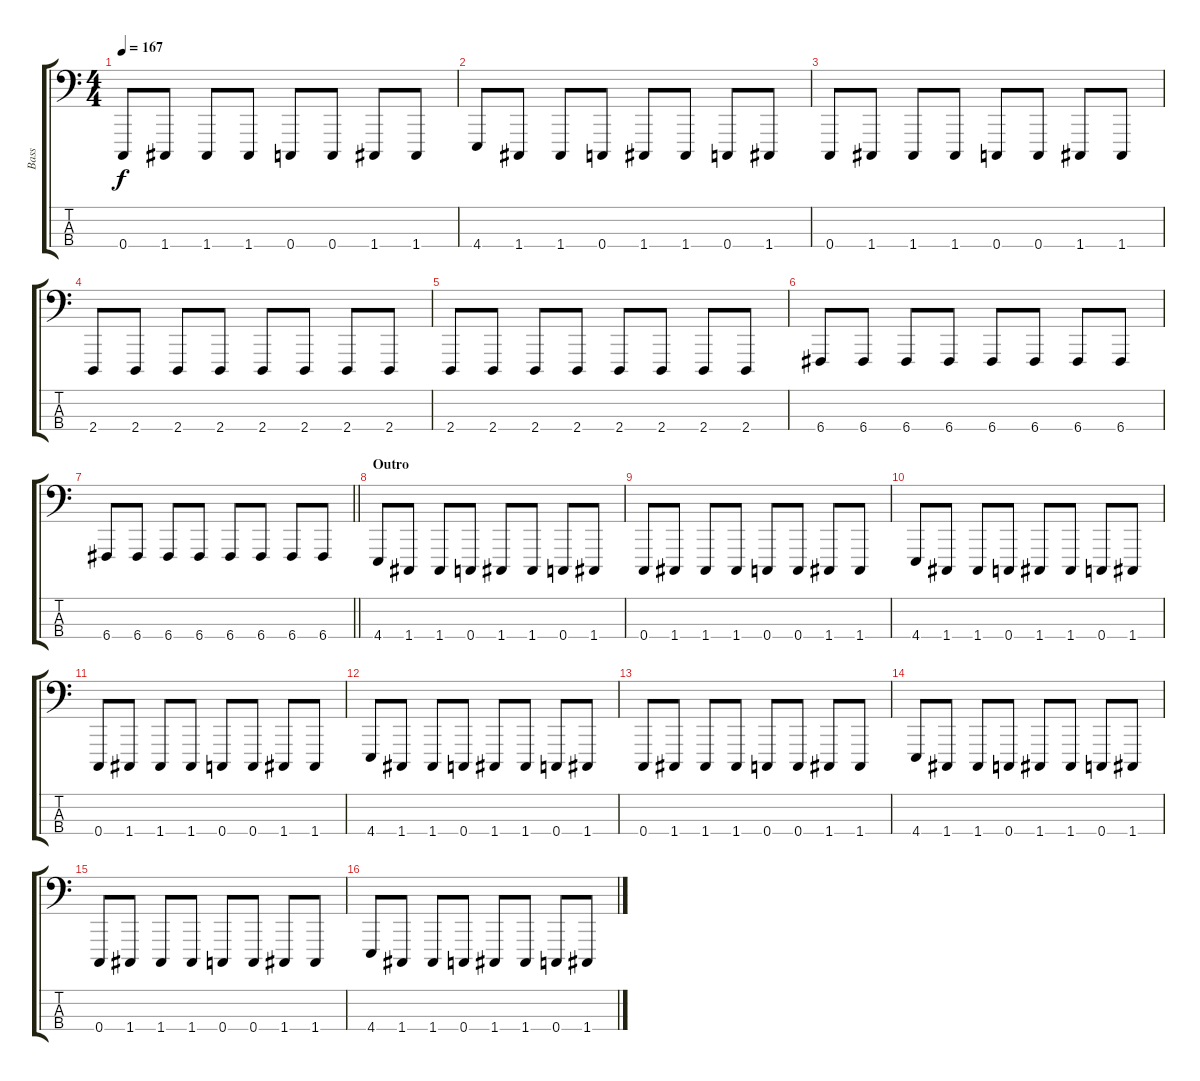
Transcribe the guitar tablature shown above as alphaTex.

\track ("Bass" "Bass") {instrument lead8bassandlead}
\staff {score tabs}
\tuning (F2 C2 G1 C1) {hide}
\ts (4 4)
\tempo 167
\clef f4
\ks c
0.4.8{dy f} 1.4.8 1.4.8 1.4.8 0.4.8 0.4.8 1.4.8 1.4.8 |
4.4.8 1.4.8 1.4.8 0.4.8 1.4.8 1.4.8 0.4.8 1.4.8 |
0.4.8 1.4.8 1.4.8 1.4.8 0.4.8 0.4.8 1.4.8 1.4.8 |
2.4.8 2.4.8 2.4.8 2.4.8 2.4.8 2.4.8 2.4.8 2.4.8 |
2.4.8 2.4.8 2.4.8 2.4.8 2.4.8 2.4.8 2.4.8 2.4.8 |
6.4.8 6.4.8 6.4.8 6.4.8 6.4.8 6.4.8 6.4.8 6.4.8 |
\barLineRight lightlight
6.4.8 6.4.8 6.4.8 6.4.8 6.4.8 6.4.8 6.4.8 6.4.8 |
\section ("" "Outro")
4.4.8 1.4.8 1.4.8 0.4.8 1.4.8 1.4.8 0.4.8 1.4.8 |
0.4.8 1.4.8 1.4.8 1.4.8 0.4.8 0.4.8 1.4.8 1.4.8 |
4.4.8 1.4.8 1.4.8 0.4.8 1.4.8 1.4.8 0.4.8 1.4.8 |
0.4.8 1.4.8 1.4.8 1.4.8 0.4.8 0.4.8 1.4.8 1.4.8 |
4.4.8 1.4.8 1.4.8 0.4.8 1.4.8 1.4.8 0.4.8 1.4.8 |
0.4.8 1.4.8 1.4.8 1.4.8 0.4.8 0.4.8 1.4.8 1.4.8 |
4.4.8 1.4.8 1.4.8 0.4.8 1.4.8 1.4.8 0.4.8 1.4.8 |
0.4.8 1.4.8 1.4.8 1.4.8 0.4.8 0.4.8 1.4.8 1.4.8 |
4.4.8 1.4.8 1.4.8 0.4.8 1.4.8 1.4.8 0.4.8 1.4.8
